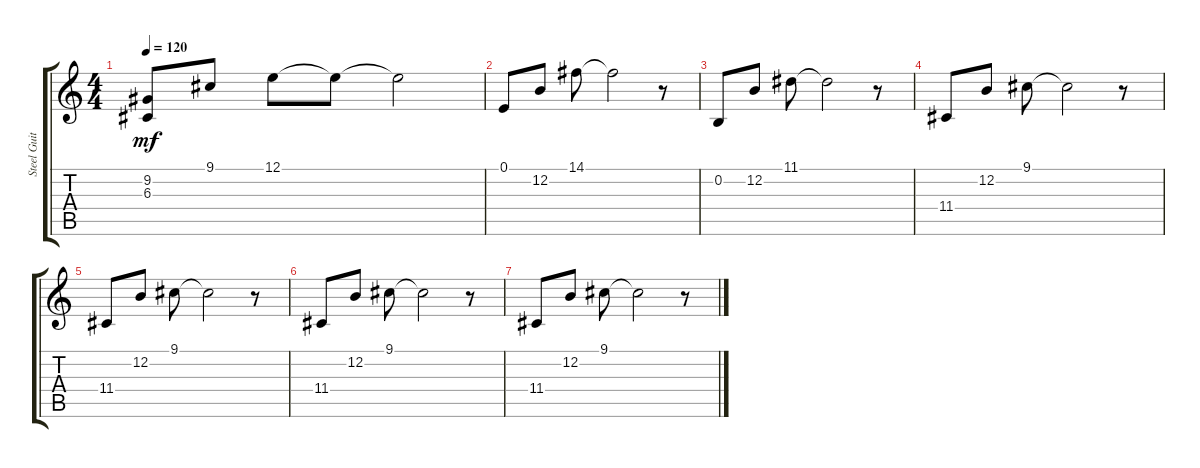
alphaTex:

\track ("Steel Guitar" "Steel Guit") {instrument brightacousticpiano}
\staff {score tabs}
\tuning (E4 B3 G3 D3 A2 E2) {hide}
\ts (4 4)
\tempo 120
\clef g2
\ks c
(9.2 6.3).8{dy mf} 9.1.8 12.1.8 12.1{t}.8 12.1{t}.2 |
0.1.8 12.2.8 14.1.8 14.1{t}.2 r.8 |
0.2.8 12.2.8 11.1.8 11.1{t}.2 r.8 |
11.4.8 12.2.8 9.1.8 9.1{t}.2 r.8 |
11.4.8 12.2.8 9.1.8 9.1{t}.2 r.8 |
11.4.8 12.2.8 9.1.8 9.1{t}.2 r.8 |
11.4.8 12.2.8 9.1.8 9.1{t}.2 r.8
